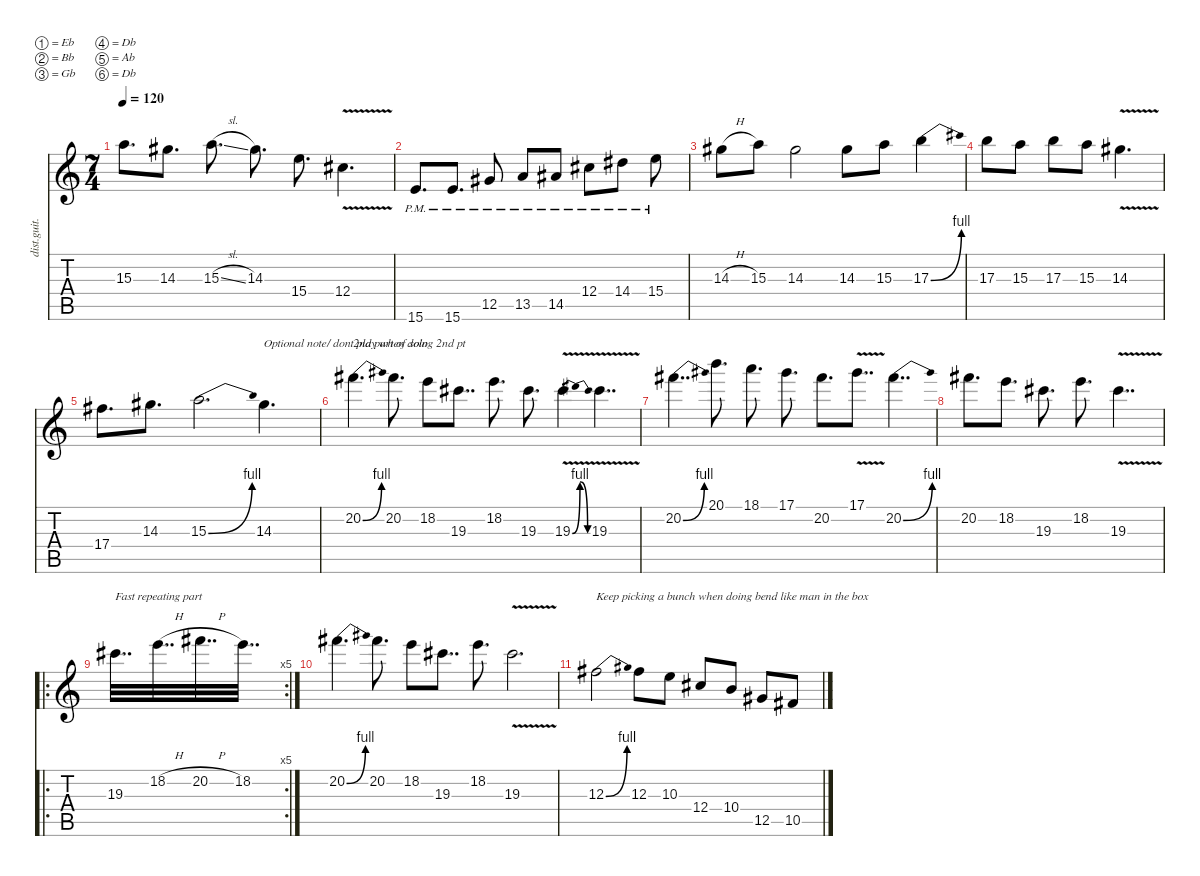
\defaultSystemsLayout 4
\hideDynamics
\bracketExtendMode nobrackets
\otherSystemsTrackNameOrientation horizontal
\track ("Distortion Guitar" "dist.guit.") {instrument distortionguitar}
\staff {score tabs}
\tuning (Eb4 Bb3 Gb3 Db3 Ab2 Db2)
\ts (7 4)
\tempo 120
\clef g2
\ks c
15.3.8{d dy mf beam Down} 14.3{acc #}.8{d beam Down} 15.3{sl}.8{d beam Down} 14.3{acc #}.8{d beam Down} 15.4.8{d beam Down} 12.4{v acc #}.4{d beam Down} |
15.6{pm}.8{d beam Up} 15.6{pm}.8{d beam Up} 12.5{pm acc #}.8{beam Up} 13.5{pm}.8{beam Up} 14.5{pm acc #}.8{beam Up} 12.4{pm acc #}.8{beam Down} 14.4{pm acc #}.8{beam Down} 15.4{pm}.8{beam Down} |
14.3{h acc #}.8{beam Down} 15.3.8{beam Down} 14.3{acc #}.2{beam Down} 14.3{acc #}.8{beam Down} 15.3.8{beam Down} 17.3{be (bend 0 0 15 4)}.4{beam Down} |
17.3.8{beam Down} 15.3.8{beam Down} 17.3.8{beam Down} 15.3.8{beam Down} 14.3{v acc #}.4{d beam Down} |
17.4{acc #}.8{d beam Down} 14.3{acc #}.8{d beam Down} 15.3{be (bend 0 0 15 4)}.2{d beam Down} 14.3{acc #}.4{d txt "Optional note/ dont play when doing 2nd pt" beam Down} |
20.2{be (bend 0 0 15 4) acc #}.4{d txt "2nd part of solo" beam Down} 20.2{acc #}.8{d beam Down} 18.2.8{beam Down} 19.3{acc #}.8{dd beam Down} 18.2.8{d beam Down} 19.3{acc #}.8{d beam Down} 19.3{be (bendrelease 0 0 10.2 4 20.4 4 30 0) v acc #}.4{beam Down} 19.3{v acc #}.4{dd beam Down} |
20.2{be (bend 0 0 15 4) acc #}.4{dd beam Down} 20.1.8{d beam Down} 18.1.8{d beam Down} 17.1{acc #}.8{d beam Down} 20.2{acc #}.8{d beam Down} 17.1{v acc #}.8{dd beam Down} 20.2{be (bend 0 0 15 4) acc #}.4{dd beam Down} |
20.2{acc #}.8{d beam Down} 18.2.8{d beam Down} 19.3{acc #}.8{d beam Down} 18.2.8{d beam Down} 19.3{v acc #}.4{dd beam Down} |
\ro
\rc 5
19.3{acc #}.32{dd txt "Fast repeating part" beam Down} 18.2{h}.32{dd beam Down} 20.2{h acc #}.32{dd beam Down} 18.2.32{dd beam Down} |
20.2{be (bend 0 0 15 4) acc #}.4{d beam Down} 20.2{acc #}.8{d beam Down} 18.2.8{beam Down} 19.3{acc #}.8{dd beam Down} 18.2.8{d beam Down} 19.3{v acc #}.2{d beam Down} |
12.3{be (bend 0 0 15 4) acc #}.2{txt "Keep picking a bunch when doing bend like man in the box" beam Down} 12.3{acc #}.8{beam Down} 10.3.8{beam Down} 12.4{acc #}.8{beam Up} 10.4.8{beam Up} 12.5{acc #}.8{beam Up} 10.5{acc #}.8{beam Up}
